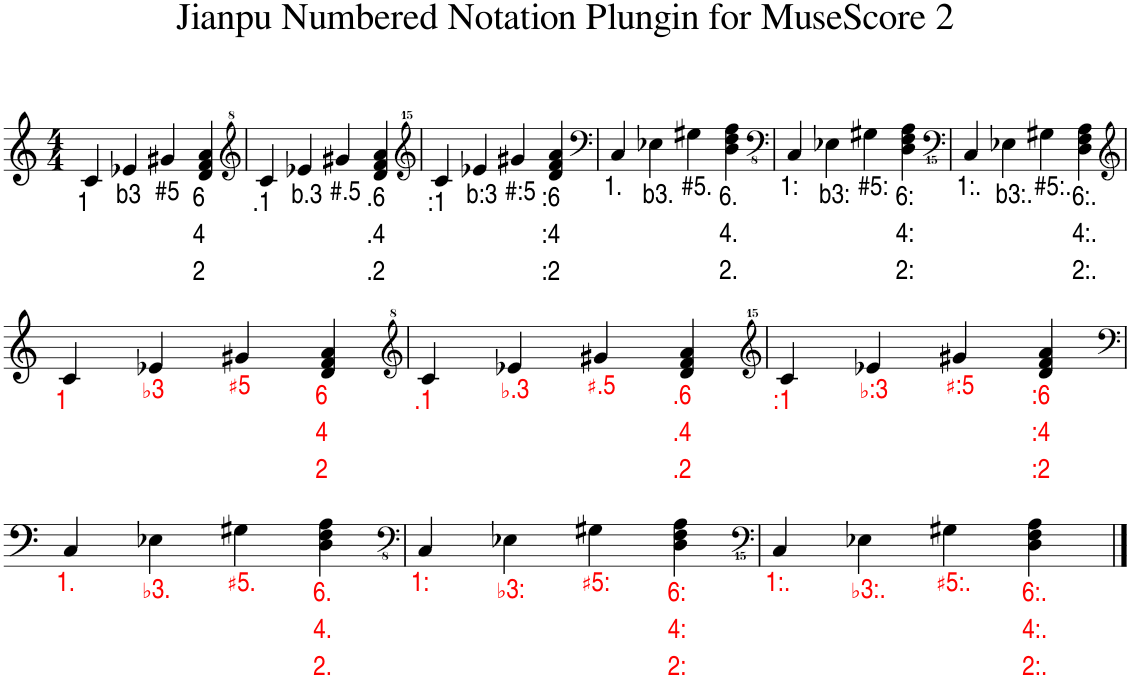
**kern
*part1
*staff1
*I"Piano
*I'Pno.
*clefG2
*k[]
*M4/4
=1
!LO:TX:b:t=1
4c/
!LO:TX:b:t=b3
4e-X/
!LO:TX:b:t=#5
4g#X/
!LO:TX:b:t=6
!LO:TX:b:t=4
!LO:TX:b:t=2
4d/ 4f/ 4a/
=2
*clefG^2
!LO:TX:b:t=.1
4cc/
!LO:TX:b:t=b.3
4ee-X/
!LO:TX:b:t=#.5
4gg#X/
!LO:TX:b:t=.6
!LO:TX:b:t=.4
!LO:TX:b:t=.2
4dd/ 4ff/ 4aa/
=3
*clefG^^2
!LO:TX:b:t=&colon;1
4ccc/
!LO:TX:b:t=b&colon;3
4eee-X/
!LO:TX:b:t=#&colon;5
4ggg#X/
!LO:TX:b:t=&colon;6
!LO:TX:b:t=&colon;4
!LO:TX:b:t=&colon;2
4ddd/ 4fff/ 4aaa/
=4
*clefF4
!LO:TX:b:t=1.
4C/
!LO:TX:b:t=b3.
4E-X\
!LO:TX:b:t=#5.
4G#X\
!LO:TX:b:t=6.
!LO:TX:b:t=4.
!LO:TX:b:t=2.
4D\ 4F\ 4A\
=5
*clefFv4
!LO:TX:b:t=1&colon;
4CC/
!LO:TX:b:t=b3&colon;
4EE-X\
!LO:TX:b:t=#5&colon;
4GG#X\
!LO:TX:b:t=6&colon;
!LO:TX:b:t=4&colon;
!LO:TX:b:t=2&colon;
4DD\ 4FF\ 4AA\
=6
*clefFvv4
!LO:TX:b:t=1&colon;.
4CCC/
!LO:TX:b:t=b3&colon;.
4EEE-X\
!LO:TX:b:t=#5&colon;.
4GGG#X\
!LO:TX:b:t=6&colon;.
!LO:TX:b:t=4&colon;.
!LO:TX:b:t=2&colon;.
4DDD\ 4FFF\ 4AAA\
!!LO:LB:g=z
=7
*clefG2
!LO:TX:b:color=#FF0000:t=1
4c/
!LO:TX:b:color=#FF0000:t=♭
!LO:TX:b:t=3
4e-X/
!LO:TX:b:color=#FF0000:t=♯
!LO:TX:b:t=5
4g#X/
!LO:TX:b:color=#FF0000:t=6
!LO:TX:b:t=4
!LO:TX:b:t=2
4d/ 4f/ 4a/
=8
*clefG^2
!LO:TX:b:color=#FF0000:t=.1
4cc/
!LO:TX:b:color=#FF0000:t=♭
!LO:TX:b:t=.3
4ee-X/
!LO:TX:b:color=#FF0000:t=♯
!LO:TX:b:t=.5
4gg#X/
!LO:TX:b:color=#FF0000:t=.6
!LO:TX:b:t=.4
!LO:TX:b:t=.2
4dd/ 4ff/ 4aa/
=9
*clefG^^2
!LO:TX:b:color=#FF0000:t=&colon;1
4ccc/
!LO:TX:b:color=#FF0000:t=♭
!LO:TX:b:t=&colon;3
4eee-X/
!LO:TX:b:color=#FF0000:t=♯
!LO:TX:b:t=&colon;5
4ggg#X/
!LO:TX:b:color=#FF0000:t=&colon;6
!LO:TX:b:t=&colon;4
!LO:TX:b:t=&colon;2
4ddd/ 4fff/ 4aaa/
!!LO:LB:g=z
=10
*clefF4
!LO:TX:b:color=#FF0000:t=1.
4C/
!LO:TX:b:color=#FF0000:t=♭
!LO:TX:b:t=3.
4E-X\
!LO:TX:b:color=#FF0000:t=♯
!LO:TX:b:t=5.
4G#X\
!LO:TX:b:color=#FF0000:t=6.
!LO:TX:b:t=4.
!LO:TX:b:t=2.
4D\ 4F\ 4A\
=11
*clefFv4
!LO:TX:b:color=#FF0000:t=1&colon;
4CC/
!LO:TX:b:color=#FF0000:t=♭
!LO:TX:b:t=3&colon;
4EE-X\
!LO:TX:b:color=#FF0000:t=♯
!LO:TX:b:t=5&colon;
4GG#X\
!LO:TX:b:color=#FF0000:t=6&colon;
!LO:TX:b:t=4&colon;
!LO:TX:b:t=2&colon;
4DD\ 4FF\ 4AA\
=12
*clefFvv4
!LO:TX:b:color=#FF0000:t=1&colon;.
4CCC/
!LO:TX:b:color=#FF0000:t=♭
!LO:TX:b:t=3&colon;.
4EEE-X\
!LO:TX:b:color=#FF0000:t=♯
!LO:TX:b:t=5&colon;.
4GGG#X\
!LO:TX:b:color=#FF0000:t=6&colon;.
!LO:TX:b:t=4&colon;.
!LO:TX:b:t=2&colon;.
4DDD\ 4FFF\ 4AAA\
==
*-
